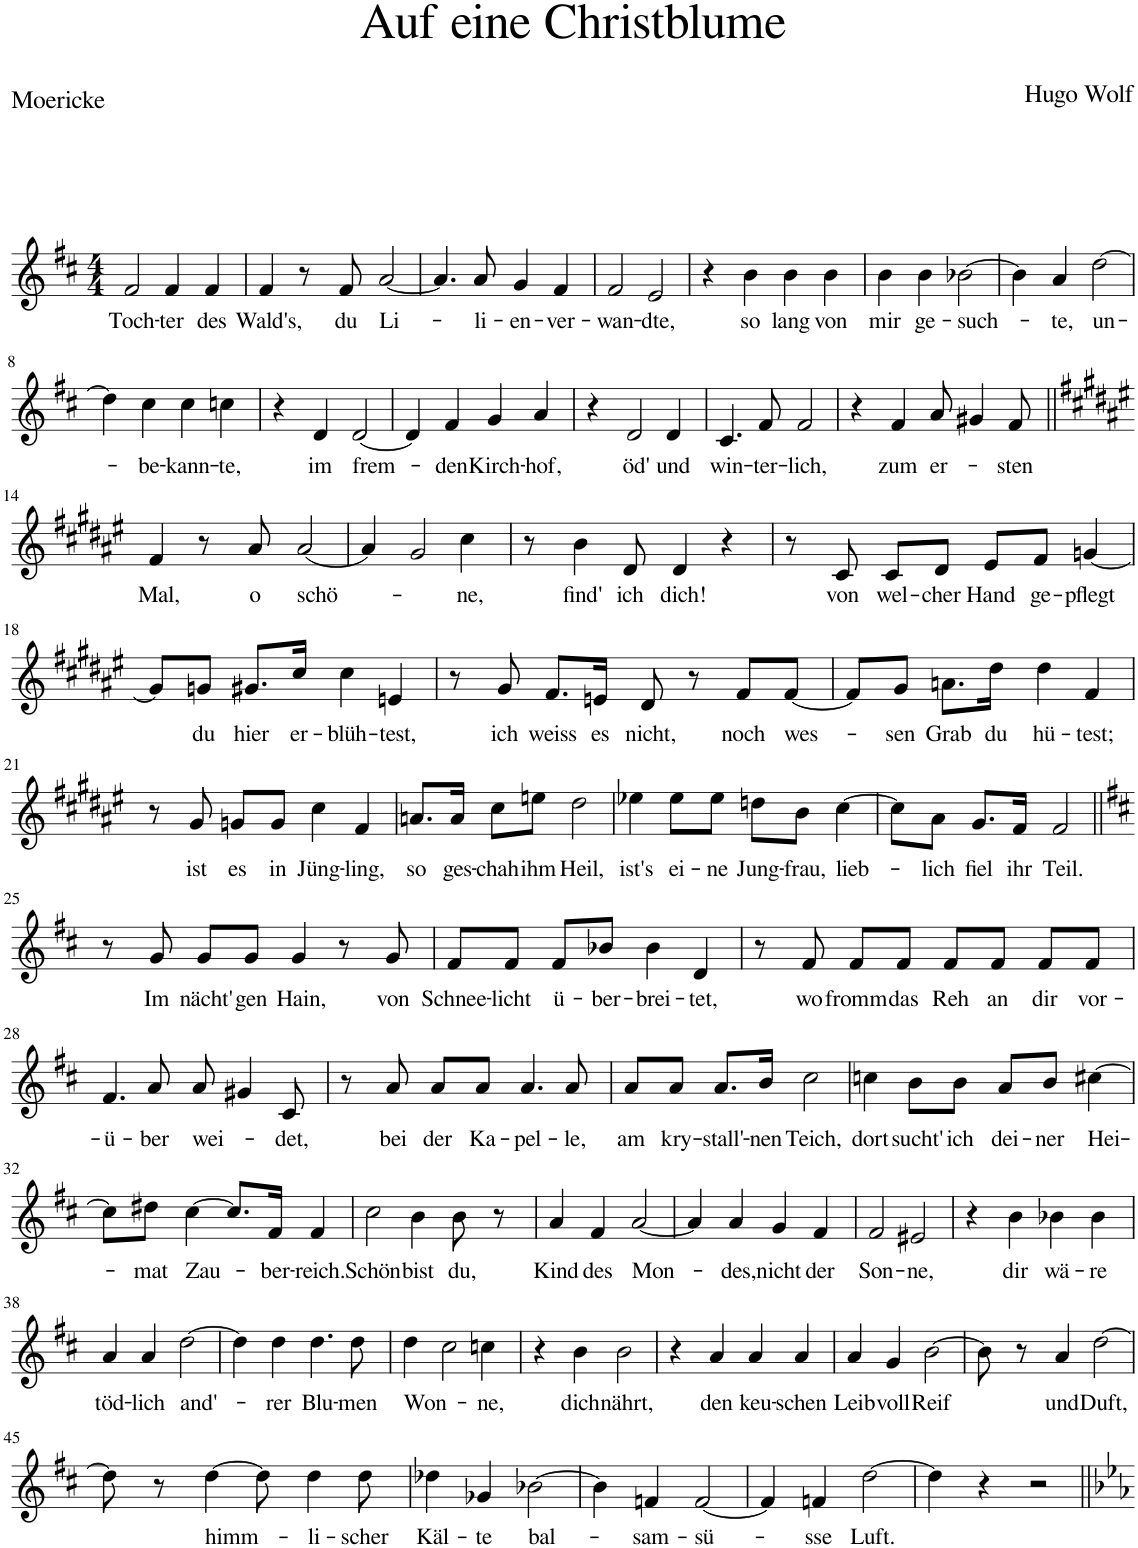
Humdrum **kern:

**kern	**text
*part1	*part1
*staff1	*staff1
*I"Piano	*
*I'Pno	*
*clefG2	*
*k[f#c#]	*
*M4/4	*
=1	=1
!	!LO:LY:b
2f#/	Toch-
!	!LO:LY:b
4f#/	-ter
!	!LO:LY:b
4f#/	des
=2	=2
!	!LO:LY:b
4f#/	Wald's,
8r	.
!	!LO:LY:b
8f#/	du
!	!LO:LY:b
[2a/	Li-
=3	=3
4.a/]	.
!	!LO:LY:b
8a/	-li-
!	!LO:LY:b
4g/	-en-
!	!LO:LY:b
4f#/	-ver-
=4	=4
!	!LO:LY:b
2f#/	-wan-
!	!LO:LY:b
2e/	-dte,
=5	=5
4r	.
!	!LO:LY:b
4b\	so
!	!LO:LY:b
4b\	lang
!	!LO:LY:b
4b\	von
=6	=6
!	!LO:LY:b
4b\	mir
!	!LO:LY:b
4b\	ge-
!	!LO:LY:b
[2b-X\	-such-
=7	=7
4b-\]	.
!	!LO:LY:b
4a/	-te,
!	!LO:LY:b
[2dd\	un-
!!LO:LB:g=z
=8	=8
4dd\]	.
!	!LO:LY:b
4cc#\	-be-
!	!LO:LY:b
4cc#\	-kann-
!	!LO:LY:b
4ccn\	-te,
=9	=9
4r	.
!	!LO:LY:b
4d/	im
!	!LO:LY:b
[2d/	frem-
=10	=10
4d/]	.
!	!LO:LY:b
4f#/	-den
!	!LO:LY:b
4g/	Kirch-
!	!LO:LY:b
4a/	-hof,
=11	=11
4r	.
!	!LO:LY:b
2d/	öd'
!	!LO:LY:b
4d/	und
=12	=12
!	!LO:LY:b
4.c#/	win-
!	!LO:LY:b
8f#/	-ter-
!	!LO:LY:b
2f#/	-lich,
=13	=13
4r	.
!	!LO:LY:b
4f#/	zum
!	!LO:LY:b
8a/	er-
4g#X/	.
!	!LO:LY:b
8f#/	-sten
!!LO:LB:g=z
=14||	=14||
*k[f#c#g#d#a#e#]	*
!	!LO:LY:b
4f#/	Mal,
8r	.
!	!LO:LY:b
8a#/	o
!	!LO:LY:b
[2a#/	schö-
=15	=15
4a#/]	.
2g#/	.
!	!LO:LY:b
4cc#\	-ne,
=16	=16
8r	.
!	!LO:LY:b
4b\	find'
!	!LO:LY:b
8d#/	ich
!	!LO:LY:b
4d#/	dich!
4r	.
=17	=17
8r	.
!	!LO:LY:b
8c#/	von
!	!LO:LY:b
8c#/L	wel-
!	!LO:LY:b
8d#/J	-cher
!	!LO:LY:b
8e#/L	Hand
!	!LO:LY:b
8f#/J	ge-
!	!LO:LY:b
[4gn/	-pflegt
!!LO:LB:g=z
=18	=18
8g/L]	.
!	!LO:LY:b
8gn/J	du
!	!LO:LY:b
8.g#X/L	hier
!	!LO:LY:b
16cc#/Jk	er-
!	!LO:LY:b
4cc#\	-blüh-
!	!LO:LY:b
4en/	-test,
=19	=19
8r	.
!	!LO:LY:b
8g#/	ich
!	!LO:LY:b
8.f#/L	weiss
!	!LO:LY:b
16en/Jk	es
!	!LO:LY:b
8d#/	nicht,
8r	.
!	!LO:LY:b
8f#/L	noch
!	!LO:LY:b
[8f#/J	wes-
=20	=20
8f#/L]	.
!	!LO:LY:b
8g#/J	-sen
!	!LO:LY:b
8.an\L	Grab
!	!LO:LY:b
16dd#\Jk	du
!	!LO:LY:b
4dd#\	hü-
!	!LO:LY:b
4f#/	-test;
!!LO:LB:g=z
=21	=21
8r	.
!	!LO:LY:b
8g#/	ist
!	!LO:LY:b
8gn/L	es
!	!LO:LY:b
8g/J	in
!	!LO:LY:b
4cc#\	Jüng-
!	!LO:LY:b
4f#/	-ling,
=22	=22
!	!LO:LY:b
8.an/L	so
!	!LO:LY:b
16a/Jk	ges-
!	!LO:LY:b
8cc#\L	-chah
!	!LO:LY:b
8een\J	ihm
!	!LO:LY:b
2dd#\	Heil,
=23	=23
!	!LO:LY:b
4ee-X\	ist's
!	!LO:LY:b
8ee-\L	ei-
!	!LO:LY:b
8ee-\J	-ne
!	!LO:LY:b
8ddn\L	Jung-
!	!LO:LY:b
8b\J	-frau,
!	!LO:LY:b
[4cc#\	lieb-
=24	=24
8cc#\L]	.
!	!LO:LY:b
8a#\J	-lich
!	!LO:LY:b
8.g#/L	fiel
!	!LO:LY:b
16f#/Jk	ihr
!	!LO:LY:b
2f#/	Teil.
!!LO:LB:g=z
=25||	=25||
*k[f#c#]	*
8r	.
!	!LO:LY:b
8g/	Im
!	!LO:LY:b
8g/L	nächt'
!	!LO:LY:b
8g/J	gen
!	!LO:LY:b
4g/	Hain,
8r	.
!	!LO:LY:b
8g/	von
=26	=26
!	!LO:LY:b
8f#/L	Schnee-
!	!LO:LY:b
8f#/J	-licht
!	!LO:LY:b
8f#/L	ü-
!	!LO:LY:b
8b-X/J	-ber-
!	!LO:LY:b
4b-\	-brei-
!	!LO:LY:b
4d/	-tet,
=27	=27
8r	.
!	!LO:LY:b
8f#/	wo
!	!LO:LY:b
8f#/L	fromm
!	!LO:LY:b
8f#/J	das
!	!LO:LY:b
8f#/L	Reh
!	!LO:LY:b
8f#/J	an
!	!LO:LY:b
8f#/L	dir
!	!LO:LY:b
8f#/J	vor-
!!LO:LB:g=z
=28	=28
!	!LO:LY:b
4.f#/	-ü-
!	!LO:LY:b
8a/	-ber
!	!LO:LY:b
8a/	wei-
4g#X/	.
!	!LO:LY:b
8c#/	-det,
=29	=29
8r	.
!	!LO:LY:b
8a/	bei
!	!LO:LY:b
8a/L	der
!	!LO:LY:b
8a/J	Ka-
!	!LO:LY:b
4.a/	-pel-
!	!LO:LY:b
8a/	-le,
=30	=30
!	!LO:LY:b
8a/L	am
!	!LO:LY:b
8a/J	kry-
!	!LO:LY:b
8.a/L	-stall'-
!	!LO:LY:b
16b/Jk	-nen
!	!LO:LY:b
2cc#\	Teich,
=31	=31
!	!LO:LY:b
4ccn\	dort
!	!LO:LY:b
8b\L	sucht'
!	!LO:LY:b
8b\J	ich
!	!LO:LY:b
8a/L	dei-
!	!LO:LY:b
8b/J	-ner
!	!LO:LY:b
[4cc#X\	Hei-
!!LO:LB:g=z
=32	=32
8cc#\L]	.
!	!LO:LY:b
8dd#X\J	-mat
!	!LO:LY:b
[4cc#\	Zau-
8.cc#/L]	.
!	!LO:LY:b
16f#/Jk	-ber-
!	!LO:LY:b
4f#/	-reich.
=33	=33
!	!LO:LY:b
2cc#\	Schön
!	!LO:LY:b
4b\	bist
!	!LO:LY:b
8b\	du,
8r	.
=34	=34
!	!LO:LY:b
4a/	Kind
!	!LO:LY:b
4f#/	des
!	!LO:LY:b
[2a/	Mon-
=35	=35
4a/]	.
!	!LO:LY:b
4a/	-des,
!	!LO:LY:b
4g/	nicht
!	!LO:LY:b
4f#/	der
=36	=36
!	!LO:LY:b
2f#/	Son-
!	!LO:LY:b
2e#X/	-ne,
=37	=37
4r	.
!	!LO:LY:b
4b\	dir
!	!LO:LY:b
4b-X\	wä-
!	!LO:LY:b
4b-\	-re
!!LO:LB:g=z
=38	=38
!	!LO:LY:b
4a/	töd-
!	!LO:LY:b
4a/	-lich
!	!LO:LY:b
[2dd\	and'-
=39	=39
4dd\]	.
!	!LO:LY:b
4dd\	-rer
!	!LO:LY:b
4.dd\	Blu-
!	!LO:LY:b
8dd\	-men
=40	=40
!	!LO:LY:b
4dd\	Won-
2cc#\	.
!	!LO:LY:b
4ccn\	-ne,
=41	=41
4r	.
!	!LO:LY:b
4b\	dich
!	!LO:LY:b
2b\	nährt,
=42	=42
4r	.
!	!LO:LY:b
4a/	den
!	!LO:LY:b
4a/	keu-
!	!LO:LY:b
4a/	-schen
=43	=43
!	!LO:LY:b
4a/	Leib
!	!LO:LY:b
4g/	voll
!	!LO:LY:b
[2b\	Reif
=44	=44
8b\]	.
8r	.
!	!LO:LY:b
4a/	und
!	!LO:LY:b
[2dd\	Duft,
!!LO:LB:g=z
=45	=45
8dd\]	.
8r	.
!	!LO:LY:b
[4dd\	himm-
8dd\]	.
!	!LO:LY:b
4dd\	-li-
!	!LO:LY:b
8dd\	-scher
=46	=46
!	!LO:LY:b
4dd-X\	Käl-
!	!LO:LY:b
4g-X/	-te
!	!LO:LY:b
[2b-X\	bal-
=47	=47
4b-\]	.
!	!LO:LY:b
4fn/	-sam-
!	!LO:LY:b
[2f/	-sü-
=48	=48
4f/]	.
!	!LO:LY:b
4fn/	-sse
!	!LO:LY:b
[2dd\	Luft.
=49	=49
4dd\]	.
4r	.
2r	.
=||	=||
*-	*-
